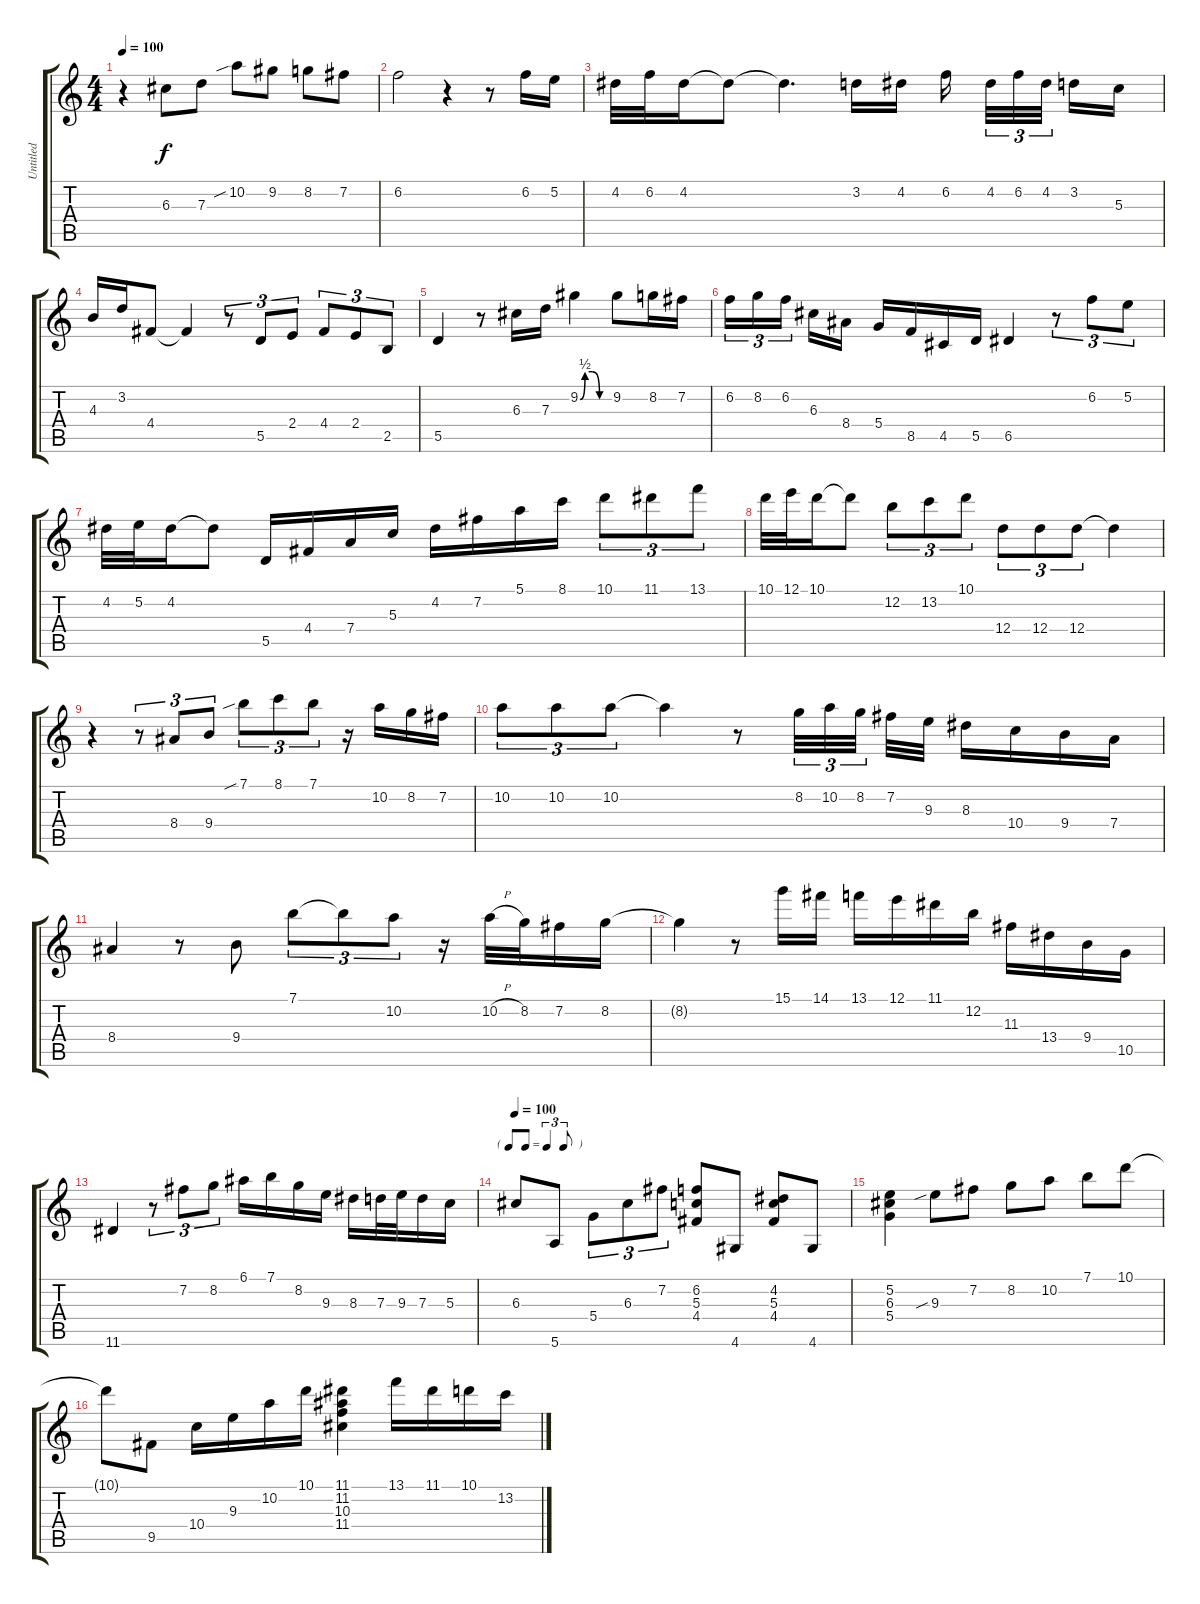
\track ("Untitled" "Untitled") {instrument acousticguitarnylon}
\staff {score tabs}
\tuning (E4 B3 G3 D3 A2 E2) {hide}
\ts (4 4)
\tempo 100
\clef g2
\ks c
r.4{dy f instrument acousticguitarnylon} 6.3.8 7.3.8 10.2{sib}.8 9.2.8 8.2.8 7.2.8 |
6.2.2 r.4 r.8 6.2.16 5.2.16 |
4.2.32 6.2.32 4.2.16 4.2{t}.8 4.2{t}.4{d} 3.2.16 4.2.16 6.2.16{beam splitsecondary} 4.2.32{tu (3 2)} 6.2.32{tu (3 2)} 4.2.32{tu (3 2) beam splitsecondary} 3.2.16 5.3.16 |
4.3.16 3.2.16 4.4.8 4.4{t}.4 r.8{tu (3 2)} 5.5.8{tu (3 2)} 2.4.8{tu (3 2)} 4.4.8{tu (3 2)} 2.4.8{tu (3 2)} 2.5.8{tu (3 2)} |
5.5.4 r.8 6.3.16 7.3.16 9.2{be (custom 0 0 10 2 25 2 40 0 60 0)}.4 9.2.8 8.2.16 7.2.16 |
6.2.16{tu (3 2)} 8.2.16{tu (3 2)} 6.2.16{tu (3 2) beam splitsecondary} 6.3.16 8.4.16 5.4.16 8.5.16 4.5.16 5.5.16 6.5.4 r.8{tu (3 2)} 6.2.8{tu (3 2)} 5.2.8{tu (3 2)} |
4.2.32 5.2.32 4.2.16 4.2{t}.8 5.5.16 4.4.16 7.4.16 5.3.16 4.2.16 7.2.16 5.1.16 8.1.16 10.1.8{tu (3 2)} 11.1.8{tu (3 2)} 13.1.8{tu (3 2)} |
10.1.32 12.1.32 10.1.16 10.1{t}.8 12.2.8{tu (3 2)} 13.2.8{tu (3 2)} 10.1.8{tu (3 2)} 12.4.8{tu (3 2)} 12.4.8{tu (3 2)} 12.4.8{tu (3 2)} 12.4{t}.4 |
r.4 r.8{tu (3 2)} 8.4.8{tu (3 2)} 9.4.8{tu (3 2)} 7.1{sib}.8{tu (3 2)} 8.1.8{tu (3 2)} 7.1.8{tu (3 2)} r.16 10.2.16 8.2.16 7.2.16 |
10.2.8{tu (3 2)} 10.2.8{tu (3 2)} 10.2.8{tu (3 2)} 10.2{t}.4 r.8 8.2.32{tu (3 2)} 10.2.32{tu (3 2)} 8.2.32{tu (3 2) beam splitsecondary} 7.2.32 9.3.32 8.3.16 10.4.16 9.4.16 7.4.16 |
8.4.4 r.8 9.4.8 7.1.8{tu (3 2)} 7.1{t}.8{tu (3 2)} 10.2.8{tu (3 2)} r.16 10.2{h}.32 8.2.32 7.2.16 8.2.16 |
8.2{t}.4 r.8 15.1.16 14.1.16 13.1.16 12.1.16 11.1.16 12.2.16 11.3.16 13.4.16 9.4.16 10.5.16 |
11.6.4 r.8{tu (3 2)} 7.2.8{tu (3 2)} 8.2.8{tu (3 2)} 6.1.16 7.1.16 8.2.16 9.3.16 8.3.16 7.3.32 9.3.32 7.3.16 5.3.16 |
\tf triplet8th
\tempo 100
6.3.8 5.6.8 5.4.8{tu (3 2)} 6.3.8{tu (3 2)} 7.2.8{tu (3 2)} (6.2 5.3 4.4).8 4.6.8 (4.2 5.3 4.4).8 4.6.8 |
(5.2 6.3 5.4).4 9.3{sib}.8 7.2.8 8.2.8 10.2.8 7.1.8 10.1.8 |
10.1{t}.8 9.5.8 10.4.16 9.3.16 10.2.16 10.1.16 (11.1 11.2 10.3 11.4).4 13.1.16 11.1.16 10.1.16 13.2.16
